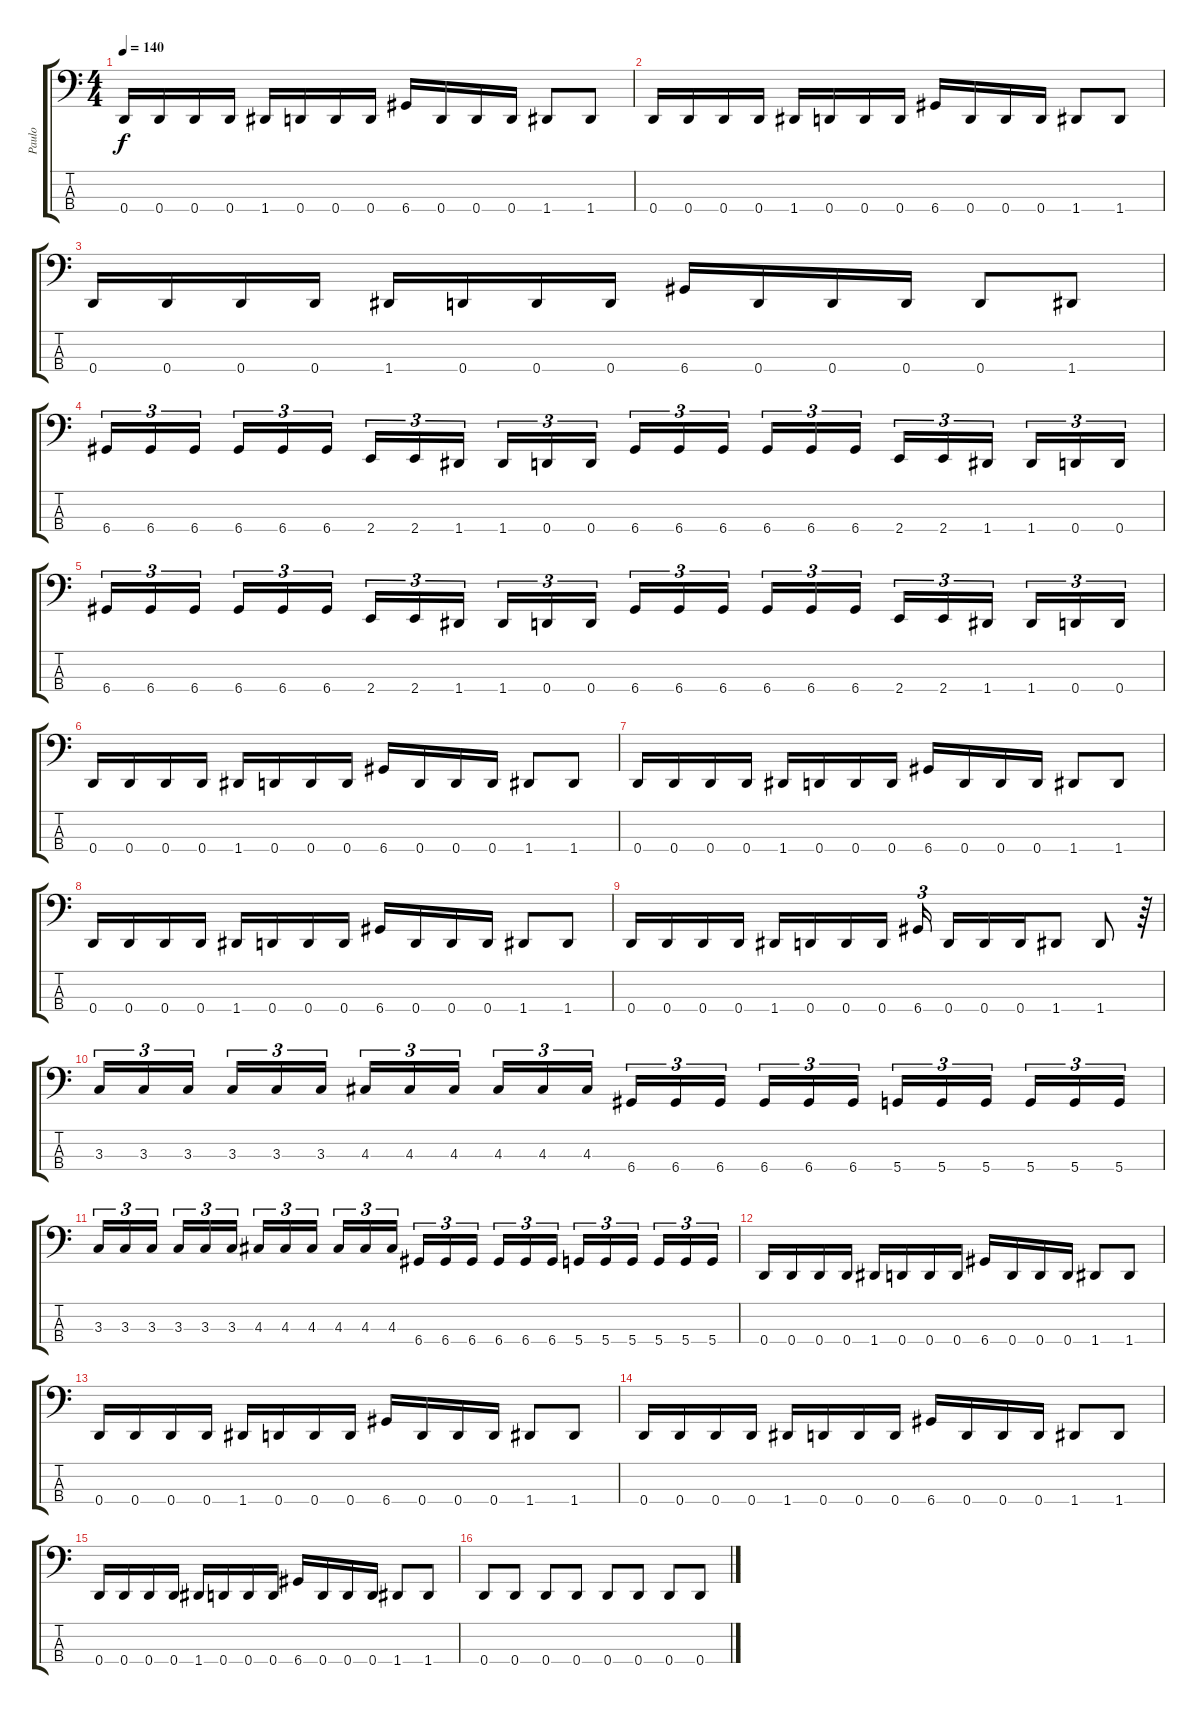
\track ("Paulo" "Paulo") {instrument electricbasspick}
\staff {score tabs}
\tuning (G2 D2 A1 D1) {hide}
\ts (4 4)
\tempo 140
\clef f4
\ks c
0.4.16{dy f} 0.4.16 0.4.16 0.4.16 1.4.16 0.4.16 0.4.16 0.4.16 6.4.16 0.4.16 0.4.16 0.4.16 1.4.8 1.4.8 |
0.4.16 0.4.16 0.4.16 0.4.16 1.4.16 0.4.16 0.4.16 0.4.16 6.4.16 0.4.16 0.4.16 0.4.16 1.4.8 1.4.8 |
0.4.16 0.4.16 0.4.16 0.4.16 1.4.16 0.4.16 0.4.16 0.4.16 6.4.16 0.4.16 0.4.16 0.4.16 0.4.8 1.4.8 |
6.4.16{tu (3 2)} 6.4.16{tu (3 2)} 6.4.16{tu (3 2)} 6.4.16{tu (3 2)} 6.4.16{tu (3 2)} 6.4.16{tu (3 2)} 2.4.16{tu (3 2)} 2.4.16{tu (3 2)} 1.4.16{tu (3 2)} 1.4.16{tu (3 2)} 0.4.16{tu (3 2)} 0.4.16{tu (3 2)} 6.4.16{tu (3 2)} 6.4.16{tu (3 2)} 6.4.16{tu (3 2)} 6.4.16{tu (3 2)} 6.4.16{tu (3 2)} 6.4.16{tu (3 2)} 2.4.16{tu (3 2)} 2.4.16{tu (3 2)} 1.4.16{tu (3 2)} 1.4.16{tu (3 2)} 0.4.16{tu (3 2)} 0.4.16{tu (3 2)} |
6.4.16{tu (3 2)} 6.4.16{tu (3 2)} 6.4.16{tu (3 2)} 6.4.16{tu (3 2)} 6.4.16{tu (3 2)} 6.4.16{tu (3 2)} 2.4.16{tu (3 2)} 2.4.16{tu (3 2)} 1.4.16{tu (3 2)} 1.4.16{tu (3 2)} 0.4.16{tu (3 2)} 0.4.16{tu (3 2)} 6.4.16{tu (3 2)} 6.4.16{tu (3 2)} 6.4.16{tu (3 2)} 6.4.16{tu (3 2)} 6.4.16{tu (3 2)} 6.4.16{tu (3 2)} 2.4.16{tu (3 2)} 2.4.16{tu (3 2)} 1.4.16{tu (3 2)} 1.4.16{tu (3 2)} 0.4.16{tu (3 2)} 0.4.16{tu (3 2)} |
0.4.16 0.4.16 0.4.16 0.4.16 1.4.16 0.4.16 0.4.16 0.4.16 6.4.16 0.4.16 0.4.16 0.4.16 1.4.8 1.4.8 |
0.4.16 0.4.16 0.4.16 0.4.16 1.4.16 0.4.16 0.4.16 0.4.16 6.4.16 0.4.16 0.4.16 0.4.16 1.4.8 1.4.8 |
0.4.16 0.4.16 0.4.16 0.4.16 1.4.16 0.4.16 0.4.16 0.4.16 6.4.16 0.4.16 0.4.16 0.4.16 1.4.8 1.4.8 |
0.4.16 0.4.16 0.4.16 0.4.16 1.4.16 0.4.16 0.4.16 0.4.16 6.4.16{tu (3 2)} 0.4.16 0.4.16 0.4.16 1.4.8 1.4.8 r.64 |
3.3.16{tu (3 2)} 3.3.16{tu (3 2)} 3.3.16{tu (3 2)} 3.3.16{tu (3 2)} 3.3.16{tu (3 2)} 3.3.16{tu (3 2)} 4.3.16{tu (3 2)} 4.3.16{tu (3 2)} 4.3.16{tu (3 2)} 4.3.16{tu (3 2)} 4.3.16{tu (3 2)} 4.3.16{tu (3 2)} 6.4.16{tu (3 2)} 6.4.16{tu (3 2)} 6.4.16{tu (3 2)} 6.4.16{tu (3 2)} 6.4.16{tu (3 2)} 6.4.16{tu (3 2)} 5.4.16{tu (3 2)} 5.4.16{tu (3 2)} 5.4.16{tu (3 2)} 5.4.16{tu (3 2)} 5.4.16{tu (3 2)} 5.4.16{tu (3 2)} |
3.3.16{tu (3 2)} 3.3.16{tu (3 2)} 3.3.16{tu (3 2)} 3.3.16{tu (3 2)} 3.3.16{tu (3 2)} 3.3.16{tu (3 2)} 4.3.16{tu (3 2)} 4.3.16{tu (3 2)} 4.3.16{tu (3 2)} 4.3.16{tu (3 2)} 4.3.16{tu (3 2)} 4.3.16{tu (3 2)} 6.4.16{tu (3 2)} 6.4.16{tu (3 2)} 6.4.16{tu (3 2)} 6.4.16{tu (3 2)} 6.4.16{tu (3 2)} 6.4.16{tu (3 2)} 5.4.16{tu (3 2)} 5.4.16{tu (3 2)} 5.4.16{tu (3 2)} 5.4.16{tu (3 2)} 5.4.16{tu (3 2)} 5.4.16{tu (3 2)} |
0.4.16 0.4.16 0.4.16 0.4.16 1.4.16 0.4.16 0.4.16 0.4.16 6.4.16 0.4.16 0.4.16 0.4.16 1.4.8 1.4.8 |
0.4.16 0.4.16 0.4.16 0.4.16 1.4.16 0.4.16 0.4.16 0.4.16 6.4.16 0.4.16 0.4.16 0.4.16 1.4.8 1.4.8 |
0.4.16 0.4.16 0.4.16 0.4.16 1.4.16 0.4.16 0.4.16 0.4.16 6.4.16 0.4.16 0.4.16 0.4.16 1.4.8 1.4.8 |
0.4.16 0.4.16 0.4.16 0.4.16 1.4.16 0.4.16 0.4.16 0.4.16 6.4.16 0.4.16 0.4.16 0.4.16 1.4.8 1.4.8 |
0.4.8 0.4.8 0.4.8 0.4.8 0.4.8 0.4.8 0.4.8 0.4.8
